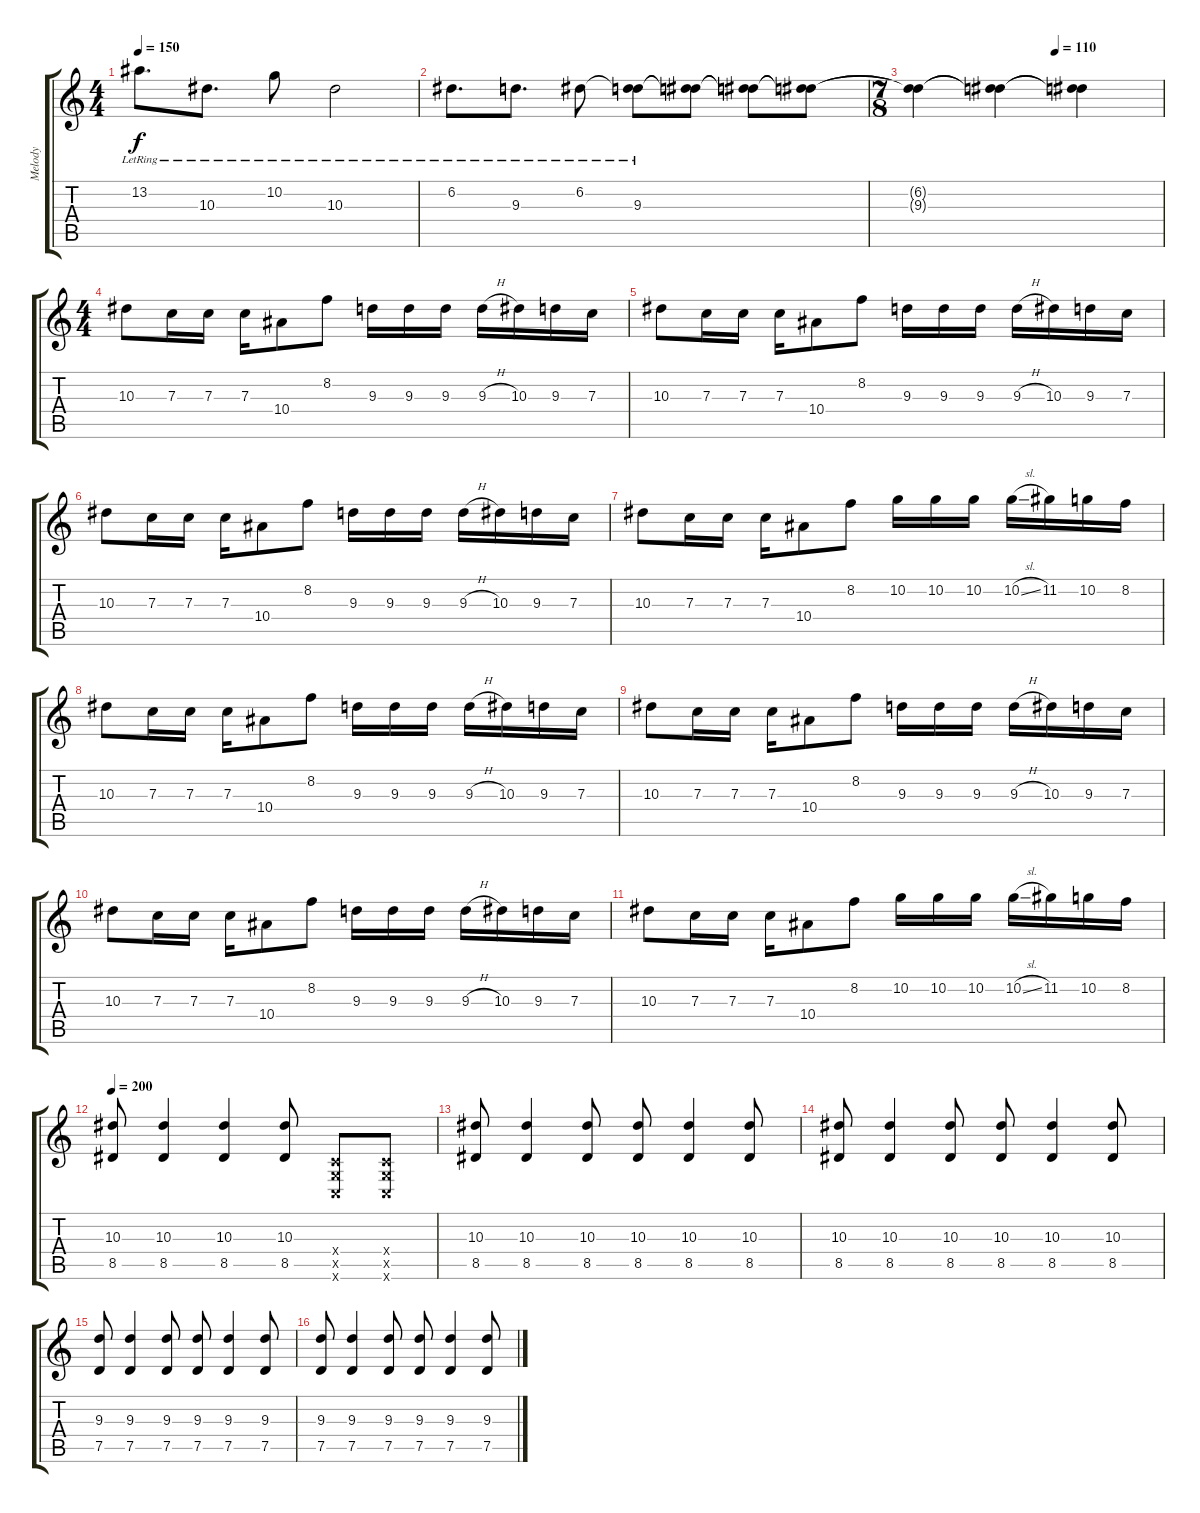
\track ("Melody" "Melody") {instrument distortionguitar}
\staff {score tabs}
\tuning (D4 A3 F3 C3 G2 C2) {hide}
\ts (4 4)
\tempo 150
\clef g2
\ks c
13.2{lr}.8{d dy f} 10.3{lr}.8{d} 10.2{lr}.8 10.3{lr}.2 |
6.2{lr}.8{d} 9.3{lr}.8{d} 6.2{lr}.8 (6.2{t} 9.3{lr}).8 (6.2{t} 9.3{t}).8 (6.2{t} 9.3{t}).8 (6.2{t} 9.3{t}).8 |
\ts (7 8)
\tempo (110 0.5714285714285714)
(6.2{t} 9.3{t}).4 (6.2{t} 9.3{t}).4 (6.2{t} 9.3{t}).4 |
\ts (4 4)
10.3.8 7.3.16 7.3.16 7.3.16 10.4.8 8.2.8 9.3.16 9.3.16 9.3.16 9.3{h}.16 10.3.16 9.3.16 7.3.16 |
10.3.8 7.3.16 7.3.16 7.3.16 10.4.8 8.2.8 9.3.16 9.3.16 9.3.16 9.3{h}.16 10.3.16 9.3.16 7.3.16 |
10.3.8 7.3.16 7.3.16 7.3.16 10.4.8 8.2.8 9.3.16 9.3.16 9.3.16 9.3{h}.16 10.3.16 9.3.16 7.3.16 |
10.3.8 7.3.16 7.3.16 7.3.16 10.4.8 8.2.8 10.2.16 10.2.16 10.2.16 10.2{sl}.16 11.2.16 10.2.16 8.2.16 |
10.3.8 7.3.16 7.3.16 7.3.16 10.4.8 8.2.8 9.3.16 9.3.16 9.3.16 9.3{h}.16 10.3.16 9.3.16 7.3.16 |
10.3.8 7.3.16 7.3.16 7.3.16 10.4.8 8.2.8 9.3.16 9.3.16 9.3.16 9.3{h}.16 10.3.16 9.3.16 7.3.16 |
10.3.8 7.3.16 7.3.16 7.3.16 10.4.8 8.2.8 9.3.16 9.3.16 9.3.16 9.3{h}.16 10.3.16 9.3.16 7.3.16 |
10.3.8 7.3.16 7.3.16 7.3.16 10.4.8 8.2.8 10.2.16 10.2.16 10.2.16 10.2{sl}.16 11.2.16 10.2.16 8.2.16 |
\tempo 200
(10.3 8.5).8 (10.3 8.5).4 (10.3 8.5).4 (10.3 8.5).8 (0.4{x} 0.5{x} 0.6{x}).8 (0.4{x} 0.5{x} 0.6{x}).8 |
(10.3 8.5).8 (10.3 8.5).4 (10.3 8.5).8 (10.3 8.5).8 (10.3 8.5).4 (10.3 8.5).8 |
(10.3 8.5).8 (10.3 8.5).4 (10.3 8.5).8 (10.3 8.5).8 (10.3 8.5).4 (10.3 8.5).8 |
(9.3 7.5).8 (9.3 7.5).4 (9.3 7.5).8 (9.3 7.5).8 (9.3 7.5).4 (9.3 7.5).8 |
(9.3 7.5).8 (9.3 7.5).4 (9.3 7.5).8 (9.3 7.5).8 (9.3 7.5).4 (9.3 7.5).8
